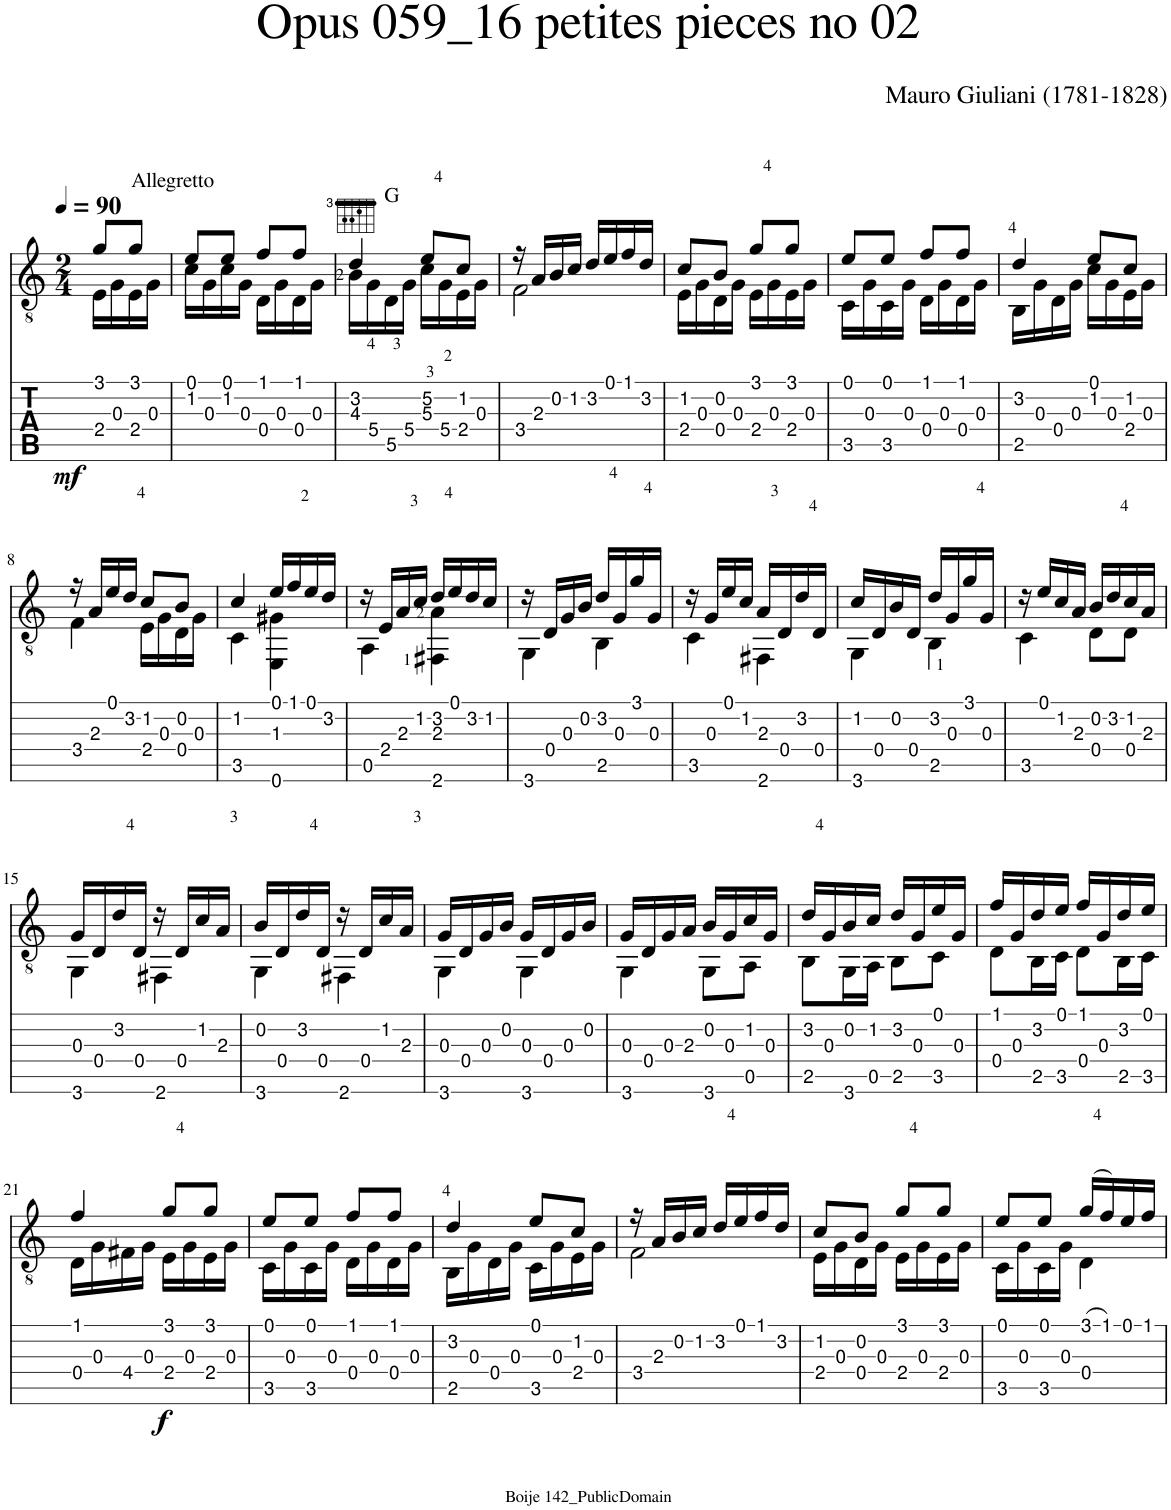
**kern	**kern	**dynam
*part1	*part1	*part1
*staff2	*staff1	*staff1/2
*I"Guitar	*	*
*I'Guit.	*	*
*stria6	*	*
*	*clefGv2	*
*k[]	*k[]	*
*M2/4	*M2/4	*
*MM90	*MM90	*
=1	=1	=1
*^	*^	*
!	!	!	!	!LO:DY:b=2
8gL	16ELL	8g/L	16E\LL	mf
.	16GJ	.	16G\	.
!	!	!LO:TX:a:t=Allegretto	!	!
8gJ	16EL	8g/J	16E\	.
.	16GJJ	.	16G\JJ	.
=2	=2	=2	=2	=2
8eL	16cLL	8e/L	16c\LL	.
.	16GJ	.	16G\	.
8eJ	16cL	8e/J	16c\	.
.	16GJJ	.	16G\JJ	.
8fL	16DLL	8f/L	16D\LL	.
.	16GJ	.	16G\	.
8fJ	16DL	8f/J	16D\	.
.	16GJJ	.	16G\JJ	.
=3	=3	=3	=3	=3
!	!	!LO:TX:a:t=G	!	!
4d	16BLL	4d/	16B\LL	.
.	16GJ	.	16G\	.
.	16DL	.	16D\	.
.	16GJJ	.	16G\JJ	.
8eL	16cLL	8e/L	16c<\LL	.
.	16GJ	.	16G<\	.
8cJ	16EL	8c/J	16E\	.
.	16GJJ	.	16G\JJ	.
=4	=4	=4	=4	=4
16r	2F	16r	2F\	.
16ALL	.	16A/LL	.	.
16B	.	16B/	.	.
16cJJ	.	16c/JJ	.	.
16dLL	.	16d/LL	.	.
16eJ	.	16e/	.	.
16fL	.	16f/	.	.
16dJJ	.	16d/JJ	.	.
=5	=5	=5	=5	=5
8cL	16ELL	8c/L	16E\LL	.
.	16GJ	.	16G\	.
8BJ	16DL	8B/J	16D\	.
.	16GJJ	.	16G\JJ	.
8gL	16ELL	8g/L	16E\LL	.
.	16GJ	.	16G\	.
8gJ	16EL	8g/J	16E\	.
.	16GJJ	.	16G\JJ	.
=6	=6	=6	=6	=6
8eL	16CLL	8e/L	16C\LL	.
.	16GJ	.	16G\	.
8eJ	16CL	8e/J	16C\	.
.	16GJJ	.	16G\JJ	.
8fL	16DLL	8f/L	16D\LL	.
.	16GJ	.	16G\	.
8fJ	16DL	8f/J	16D\	.
.	16GJJ	.	16G\JJ	.
=7	=7	=7	=7	=7
4d	16BBLL	4d/	16BB\LL	.
.	16GJ	.	16G\	.
.	16DL	.	16D\	.
.	16GJJ	.	16G\JJ	.
8eL	16cLL	8e/L	16c\LL	.
.	16GJ	.	16G\	.
8cJ	16EL	8c/J	16E\	.
.	16GJJ	.	16G\JJ	.
!!LO:LB:g=z	!!
=8	=8	=8	=8	=8
16r	4F	16r	4F\	.
16ALL	.	16A/LL	.	.
16e	.	16e/	.	.
16dJJ	.	16d/JJ	.	.
8cL	16ELL	8c/L	16E\LL	.
.	16GJ	.	16G\	.
8BJ	16DL	8B/J	16D\	.
.	16GJJ	.	16G\JJ	.
=9	=9	=9	=9	=9
4c	4C	4c/	4C\	.
16eLL	4EE 4G#	16e/LL	4EE\ 4G#X\	.
16fJ	.	16f/	.	.
16eL	.	16e/	.	.
16dJJ	.	16d/JJ	.	.
=10	=10	=10	=10	=10
16r	4AA	16r	4AA\	.
16ELL	.	16E/LL	.	.
16A	.	16A/	.	.
16cJJ	.	16c/JJ	.	.
16dLL	4FF# 4A	16d/LL	4FF#X\ 4A\	.
16eJ	.	16e/	.	.
16dL	.	16d/	.	.
16cJJ	.	16c/JJ	.	.
=11	=11	=11	=11	=11
16r	4GG	16r	4GG\	.
16DLL	.	16D/LL	.	.
16G	.	16G/	.	.
16BJJ	.	16B/JJ	.	.
16dLL	4BB	16d/LL	4BB\	.
16GJ	.	16G/	.	.
16gL	.	16g/	.	.
16GJJ	.	16G/JJ	.	.
=12	=12	=12	=12	=12
16r	4C	16r	4C\	.
16GLL	.	16G/LL	.	.
16e	.	16e/	.	.
16cJJ	.	16c/JJ	.	.
16ALL	4FF#	16A/LL	4FF#X\	.
16DJ	.	16D/	.	.
16dL	.	16d/	.	.
16DJJ	.	16D/JJ	.	.
=13	=13	=13	=13	=13
16cLL	4GG	16c/LL	4GG\	.
16DJ	.	16D/	.	.
16BL	.	16B/	.	.
16DJJ	.	16D/JJ	.	.
16dLL	4BB	16d/LL	4BB\	.
16GJ	.	16G/	.	.
16gL	.	16g/	.	.
16GJJ	.	16G/JJ	.	.
=14	=14	=14	=14	=14
16r	4C	16r	4C\	.
16eLL	.	16e/LL	.	.
16c	.	16c/	.	.
16AJJ	.	16A/JJ	.	.
16BLL	8DL	16B/LL	8D\L	.
16dJ	.	16d/	.	.
16cL	8DJ	16c/	8D\J	.
16AJJ	.	16A/JJ	.	.
!!LO:LB:g=z	!!
=15	=15	=15	=15	=15
16GLL	4GG	16G/LL	4GG\	.
16DJ	.	16D/	.	.
16dL	.	16d/	.	.
16DJJ	.	16D/JJ	.	.
16r	4FF#	16r	4FF#X\	.
16DLL	.	16D/LL	.	.
16c	.	16c/	.	.
16AJJ	.	16A/JJ	.	.
=16	=16	=16	=16	=16
16BLL	4GG	16B/LL	4GG\	.
16DJ	.	16D/	.	.
16dL	.	16d/	.	.
16DJJ	.	16D/JJ	.	.
16r	4FF#	16r	4FF#X\	.
16DLL	.	16D/LL	.	.
16c	.	16c/	.	.
16AJJ	.	16A/JJ	.	.
=17	=17	=17	=17	=17
16GLL	4GG	16G/LL	4GG\	.
16DJ	.	16D/	.	.
16GL	.	16G/	.	.
16BJJ	.	16B/JJ	.	.
16GLL	4GG	16G/LL	4GG\	.
16DJ	.	16D/	.	.
16GL	.	16G/	.	.
16BJJ	.	16B/JJ	.	.
=18	=18	=18	=18	=18
16GLL	4GG	16G/LL	4GG\	.
16DJ	.	16D/	.	.
16GL	.	16G/	.	.
16AJJ	.	16A/JJ	.	.
16BLL	8GGL	16B/LL	8GG\L	.
16GJ	.	16G/	.	.
16cL	8AAJ	16c/	8AA\J	.
16GJJ	.	16G/JJ	.	.
=19	=19	=19	=19	=19
16dLL	8BBL	16d/LL	8BB\L	.
16GJ	.	16G/	.	.
16BL	16GGL	16B/	16GG\L	.
16cJJ	16AAJJ	16c/JJ	16AA\JJ	.
16dLL	8BBL	16d/LL	8BB\L	.
16GJ	.	16G/	.	.
16eL	8CJ	16e/	8C\J	.
16GJJ	.	16G/JJ	.	.
=20	=20	=20	=20	=20
16fLL	8DL	16f/LL	8D\L	.
16GJ	.	16G/	.	.
16dL	16BBL	16d/	16BB\L	.
16eJJ	16CJJ	16e/JJ	16C\JJ	.
16fLL	8DL	16f/LL	8D\L	.
16GJ	.	16G/	.	.
16dL	16BBL	16d/	16BB\L	.
16eJJ	16CJJ	16e/JJ	16C\JJ	.
!!LO:LB:g=z	!!
=21	=21	=21	=21	=21
4f	16DLL	4f/	16D\LL	.
.	16GJ	.	16G\	.
.	16F#L	.	16F#X\	.
.	16GJJ	.	16G\JJ	.
!	!	!	!	!LO:DY:b=2
8gL	16ELL	8g/L	16E\LL	f
.	16GJ	.	16G\	.
8gJ	16EL	8g/J	16E\	.
.	16GJJ	.	16G\JJ	.
=22	=22	=22	=22	=22
8eL	16CLL	8e/L	16C\LL	.
.	16GJ	.	16G\	.
8eJ	16CL	8e/J	16C\	.
.	16GJJ	.	16G\JJ	.
8fL	16DLL	8f/L	16D\LL	.
.	16GJ	.	16G\	.
8fJ	16DL	8f/J	16D\	.
.	16GJJ	.	16G\JJ	.
=23	=23	=23	=23	=23
4d	16BBLL	4d/	16BB\LL	.
.	16GJ	.	16G\	.
.	16DL	.	16D\	.
.	16GJJ	.	16G\JJ	.
8eL	16CLL	8e/L	16C\LL	.
.	16GJ	.	16G\	.
8cJ	16EL	8c/J	16E\	.
.	16GJJ	.	16G\JJ	.
=24	=24	=24	=24	=24
16r	2F	16r	2F\	.
16ALL	.	16A/LL	.	.
16B	.	16B/	.	.
16cJJ	.	16c/JJ	.	.
16dLL	.	16d/LL	.	.
16eJ	.	16e/	.	.
16fL	.	16f/	.	.
16dJJ	.	16d/JJ	.	.
=25	=25	=25	=25	=25
8cL	16ELL	8c/L	16E\LL	.
.	16GJ	.	16G\	.
8BJ	16DL	8B/J	16D\	.
.	16GJJ	.	16G\JJ	.
8gL	16ELL	8g/L	16E\LL	.
.	16GJ	.	16G\	.
8gJ	16EL	8g/J	16E\	.
.	16GJJ	.	16G\JJ	.
=26	=26	=26	=26	=26
8eL	16CLL	8e/L	16C\LL	.
.	16GJ	.	16G\	.
8eJ	16CL	8e/J	16C\	.
.	16GJJ	.	16G\JJ	.
16gLL	4D	(16g/LL	4D\	.
16fJ	.	16f/)	.	.
16eL	.	16e/	.	.
16fJJ	.	16f/JJ	.	.
*v	*v	*	*	*
*	*v	*v	*
=	=	=
*-	*-	*-
